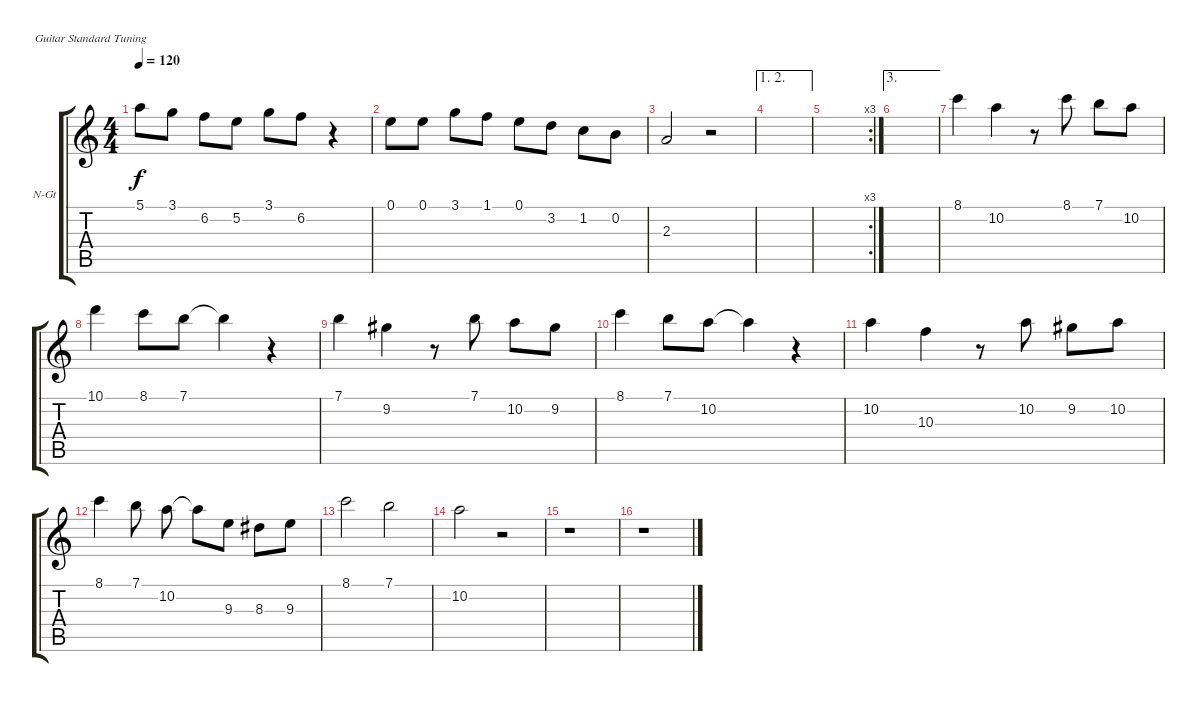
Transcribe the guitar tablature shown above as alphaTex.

\defaultSystemsLayout 4
\bracketExtendMode groupsimilarinstruments
\firstSystemTrackNameOrientation horizontal
\otherSystemsTrackNameOrientation horizontal
\track ("Nylon Guitar" "N-Gt") {instrument acousticguitarnylon}
\staff {score tabs}
\tuning (E4 B3 G3 D3 A2 E2)
\ts (4 4)
\tempo 120
\clef g2
\ks c
5.1.8{dy f} 3.1.8 6.2.8 5.2.8 3.1.8 6.2.8 r.4 |
0.1.8 0.1.8 3.1.8 1.1.8 0.1.8 3.2.8 1.2.8 0.2.8 |
2.3.2 r.2 |
\ae (1 2)
|
\rc 3
|
\ae 3
|
8.1.4 10.2.4 r.8 8.1.8 7.1.8 10.2.8 |
10.1.4 8.1.8 7.1.8 7.1{t}.4 r.4 |
7.1.4 9.2.4 r.8 7.1.8 10.2.8 9.2.8 |
8.1.4 7.1.8 10.2.8 10.2{t}.4 r.4 |
10.2.4 10.3.4 r.8 10.2.8 9.2.8 10.2.8 |
8.1.4 7.1.8{beam split} 10.2.8 10.2{t}.8 9.3.8 8.3.8 9.3.8 |
8.1.2 7.1.2 |
10.2.2 r.2 |
r.1 |
r.1
